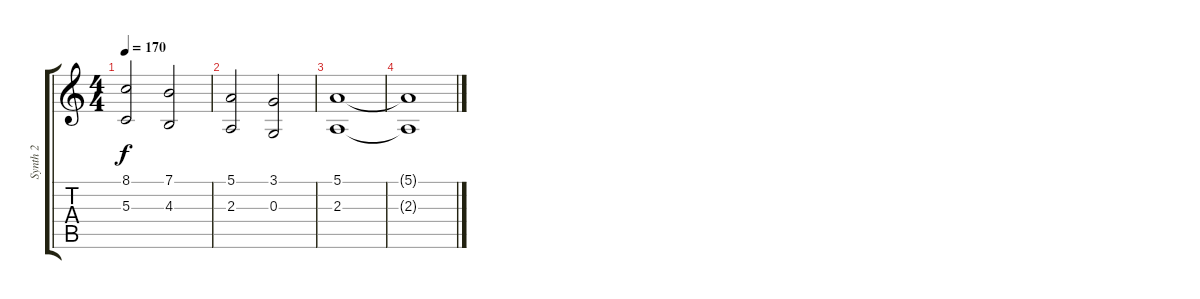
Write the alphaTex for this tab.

\track ("Synth 2" "Synth 2") {instrument synthstrings1}
\staff {score tabs}
\tuning (E4 B3 G3 D3 A2 E2) {hide}
\ts (4 4)
\tempo 170
\clef g2
\ks c
(8.1 5.3).2{dy f} (7.1 4.3).2 |
(5.1 2.3).2 (3.1 0.3).2 |
\section ("" "")
(5.1 2.3).1 |
(5.1{t} 2.3{t}).1
